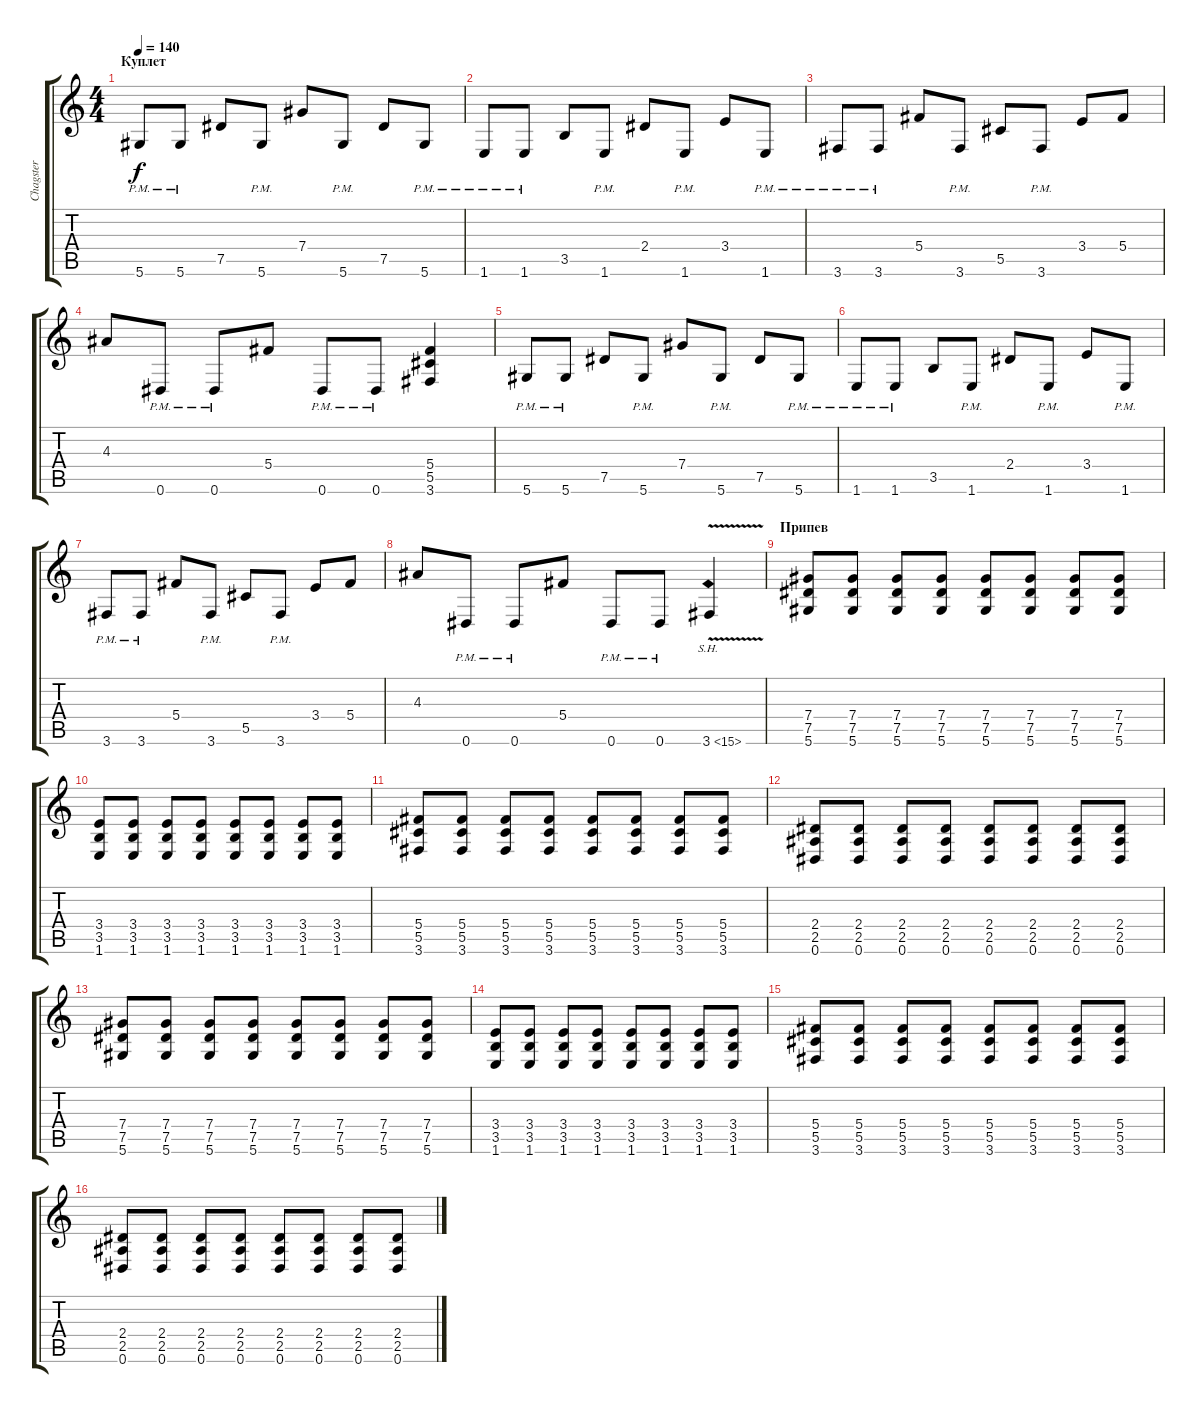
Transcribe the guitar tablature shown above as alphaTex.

\track ("Chagster" "Chagster") {instrument distortionguitar}
\staff {score tabs}
\tuning (Eb4 Bb3 Gb3 Db3 Ab2 Eb2) {hide}
\ts (4 4)
\section ("" "Куплет")
\tempo 140
\clef g2
\ks c
5.6{pm}.8{dy f} 5.6{pm}.8 7.5.8 5.6{pm}.8 7.4.8 5.6{pm}.8 7.5.8 5.6{pm}.8 |
1.6{pm}.8 1.6{pm}.8 3.5.8 1.6{pm}.8 2.4.8 1.6{pm}.8 3.4.8 1.6{pm}.8 |
3.6{pm}.8 3.6{pm}.8 5.4.8 3.6{pm}.8 5.5.8 3.6{pm}.8 3.4.8 5.4.8 |
4.3.8 0.6{pm}.8 0.6{pm}.8 5.4.8 0.6{pm}.8 0.6{pm}.8 (5.4 5.5 3.6).4 |
5.6{pm}.8 5.6{pm}.8 7.5.8 5.6{pm}.8 7.4.8 5.6{pm}.8 7.5.8 5.6{pm}.8 |
1.6{pm}.8 1.6{pm}.8 3.5.8 1.6{pm}.8 2.4.8 1.6{pm}.8 3.4.8 1.6{pm}.8 |
3.6{pm}.8 3.6{pm}.8 5.4.8 3.6{pm}.8 5.5.8 3.6{pm}.8 3.4.8 5.4.8 |
4.3.8 0.6{pm}.8 0.6{pm}.8 5.4.8 0.6{pm}.8 0.6{pm}.8 3.6{sh 12 v}.4 |
\section ("" "Припев")
(7.4 7.5 5.6).8 (7.4 7.5 5.6).8 (7.4 7.5 5.6).8 (7.4 7.5 5.6).8 (7.4 7.5 5.6).8 (7.4 7.5 5.6).8 (7.4 7.5 5.6).8 (7.4 7.5 5.6).8 |
(3.4 3.5 1.6).8 (3.4 3.5 1.6).8 (3.4 3.5 1.6).8 (3.4 3.5 1.6).8 (3.4 3.5 1.6).8 (3.4 3.5 1.6).8 (3.4 3.5 1.6).8 (3.4 3.5 1.6).8 |
(5.4 5.5 3.6).8 (5.4 5.5 3.6).8 (5.4 5.5 3.6).8 (5.4 5.5 3.6).8 (5.4 5.5 3.6).8 (5.4 5.5 3.6).8 (5.4 5.5 3.6).8 (5.4 5.5 3.6).8 |
(2.4 2.5 0.6).8 (2.4 2.5 0.6).8 (2.4 2.5 0.6).8 (2.4 2.5 0.6).8 (2.4 2.5 0.6).8 (2.4 2.5 0.6).8 (2.4 2.5 0.6).8 (2.4 2.5 0.6).8 |
(7.4 7.5 5.6).8 (7.4 7.5 5.6).8 (7.4 7.5 5.6).8 (7.4 7.5 5.6).8 (7.4 7.5 5.6).8 (7.4 7.5 5.6).8 (7.4 7.5 5.6).8 (7.4 7.5 5.6).8 |
(3.4 3.5 1.6).8 (3.4 3.5 1.6).8 (3.4 3.5 1.6).8 (3.4 3.5 1.6).8 (3.4 3.5 1.6).8 (3.4 3.5 1.6).8 (3.4 3.5 1.6).8 (3.4 3.5 1.6).8 |
(5.4 5.5 3.6).8 (5.4 5.5 3.6).8 (5.4 5.5 3.6).8 (5.4 5.5 3.6).8 (5.4 5.5 3.6).8 (5.4 5.5 3.6).8 (5.4 5.5 3.6).8 (5.4 5.5 3.6).8 |
(2.4 2.5 0.6).8 (2.4 2.5 0.6).8 (2.4 2.5 0.6).8 (2.4 2.5 0.6).8 (2.4 2.5 0.6).8 (2.4 2.5 0.6).8 (2.4 2.5 0.6).8 (2.4 2.5 0.6).8
